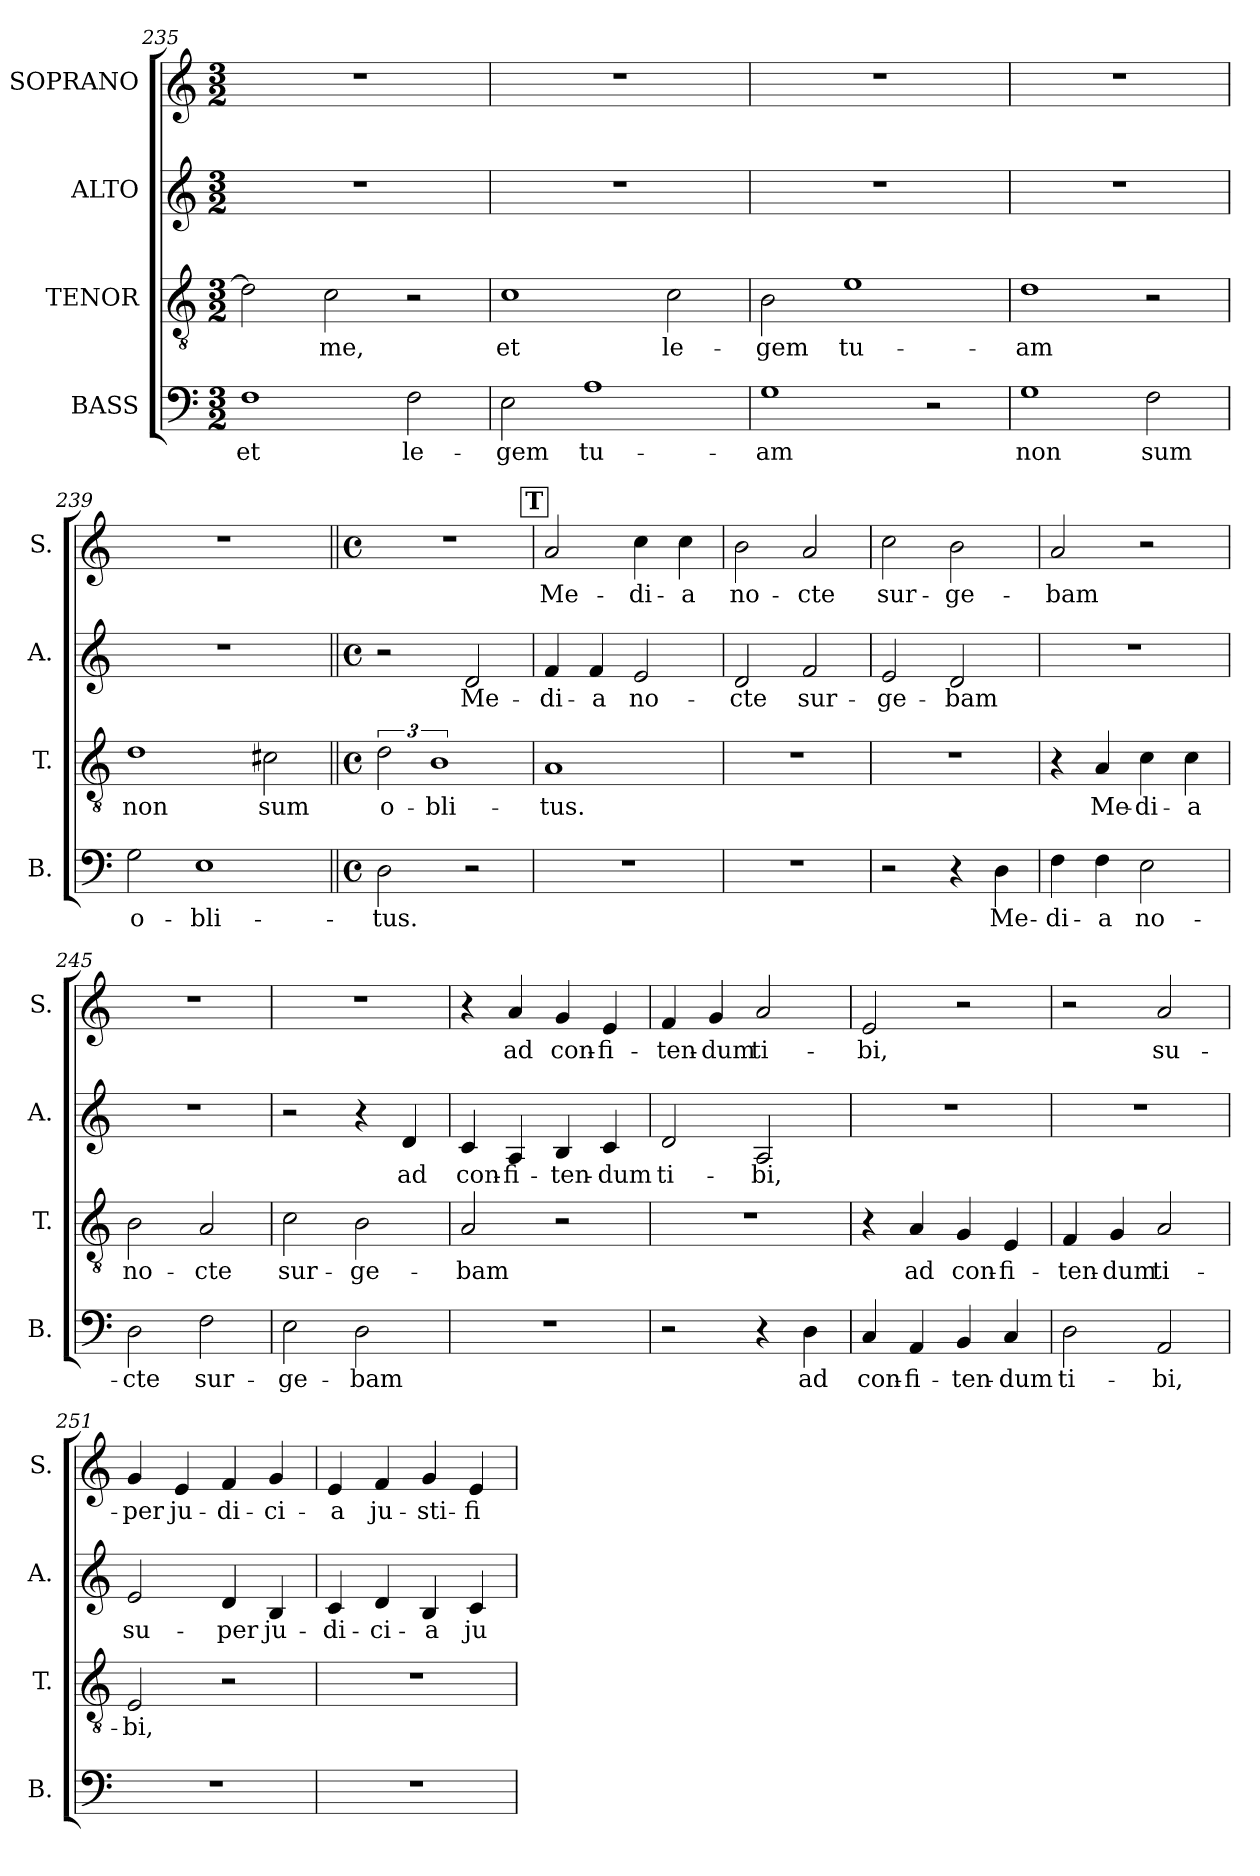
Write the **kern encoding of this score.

**kern	**text	**kern	**text	**kern	**text	**kern	**text
*part4	*part4	*part3	*part3	*part2	*part2	*part1	*part1
*staff4	*staff4	*staff3	*staff3	*staff2	*staff2	*staff1	*staff1
*I"BASS	*	*I"TENOR	*	*I"ALTO	*	*I"SOPRANO	*
*I'B.	*	*I'T.	*	*I'A.	*	*I'S.	*
*clefF4	*	*clefGv2	*	*clefG2	*	*clefG2	*
*	*	*ITrd7c12	*	*	*	*	*
*k[]	*	*k[]	*	*k[]	*	*k[]	*
*C:	*	*C:	*	*C:	*	*C:	*
*M3/2	*	*M3/2	*	*M3/2	*	*M3/2	*
=235	=235	=235	=235	=235	=235	=235	=235
!	!LO:LY:b	!	!	!LO:N:vis=1	!	!LO:N:vis=1	!
1F	et	2D\]	.	1.r	.	1.r	.
!	!	!	!LO:LY:b	!	!	!	!
.	.	2C\	me,	.	.	.	.
!	!LO:LY:b	!	!	!	!	!	!
2F\	le-	2r	.	.	.	.	.
=236	=236	=236	=236	=236	=236	=236	=236
!	!LO:LY:b	!	!LO:LY:b	!LO:N:vis=1	!	!LO:N:vis=1	!
2E\	-gem	1C	et	1.r	.	1.r	.
!	!LO:LY:b	!	!	!	!	!	!
1A	tu-	.	.	.	.	.	.
!	!	!	!LO:LY:b	!	!	!	!
.	.	2C\	le-	.	.	.	.
=237	=237	=237	=237	=237	=237	=237	=237
!	!LO:LY:b	!	!LO:LY:b	!LO:N:vis=1	!	!LO:N:vis=1	!
1G	-am	2BB\	-gem	1.r	.	1.r	.
!	!	!	!LO:LY:b	!	!	!	!
.	.	1E	tu-	.	.	.	.
2r	.	.	.	.	.	.	.
=238	=238	=238	=238	=238	=238	=238	=238
!	!LO:LY:b	!	!LO:LY:b	!LO:N:vis=1	!	!LO:N:vis=1	!
1G	non	1D	-am	1.r	.	1.r	.
!	!LO:LY:b	!	!	!	!	!	!
2F\	sum	2r	.	.	.	.	.
!!LO:LB:g=z
=239	=239	=239	=239	=239	=239	=239	=239
!	!LO:LY:b	!	!LO:LY:b	!LO:N:vis=1	!	!LO:N:vis=1	!
2G\	o-	1D	non	1.r	.	1.r	.
!	!LO:LY:b	!	!	!	!	!	!
1E	-bli-	.	.	.	.	.	.
!	!	!	!LO:LY:b	!	!	!	!
.	.	2C#X\	sum	.	.	.	.
=240||	=240||	=240||	=240||	=240||	=240||	=240||	=240||
*M4/4	*	*M4/4	*	*M4/4	*	*M4/4	*
*met(c)	*	*met(c)	*	*met(c)	*	*met(c)	*
*	*	*	*	*	*	*MM128	*
!	!LO:LY:b	!	!LO:LY:b	!	!	!	!
2D\	-tus.	3D\	o-	2r	.	1r	.
!	!	!	!LO:LY:b	!	!	!	!
.	.	3%2BB	-bli-	.	.	.	.
!	!	!	!	!	!LO:LY:b	!	!
2r	.	.	.	2d/	Me-	.	.
!!LO:REH:place=s1:a:B:fs=18:t=T
=241	=241	=241	=241	=241	=241	=241	=241
!	!	!	!LO:LY:b	!	!LO:LY:b	!	!LO:LY:b
1r	.	1AA	-tus.	4f/	-di-	2a/	Me-
!	!	!	!	!	!LO:LY:b	!	!
.	.	.	.	4f/	-a	.	.
!	!	!	!	!	!LO:LY:b	!	!LO:LY:b
.	.	.	.	2e/	no-	4cc\	-di-
!	!	!	!	!	!	!	!LO:LY:b
.	.	.	.	.	.	4cc\	-a
=242	=242	=242	=242	=242	=242	=242	=242
!	!	!	!	!	!LO:LY:b	!	!LO:LY:b
1r	.	1r	.	2d/	-cte	2b\	no-
!	!	!	!	!	!LO:LY:b	!	!LO:LY:b
.	.	.	.	2f/	sur-	2a/	-cte
=243	=243	=243	=243	=243	=243	=243	=243
!	!	!	!	!	!LO:LY:b	!	!LO:LY:b
2r	.	1r	.	2e/	-ge-	2cc\	sur-
!	!	!	!	!	!LO:LY:b	!	!LO:LY:b
4r	.	.	.	2d/	-bam	2b\	-ge-
!	!LO:LY:b	!	!	!	!	!	!
4D\	Me-	.	.	.	.	.	.
=244	=244	=244	=244	=244	=244	=244	=244
!	!LO:LY:b	!	!	!	!	!	!LO:LY:b
4F\	-di-	4r	.	1r	.	2a/	-bam
!	!LO:LY:b	!	!LO:LY:b	!	!	!	!
4F\	-a	4AA/	Me-	.	.	.	.
!	!LO:LY:b	!	!LO:LY:b	!	!	!	!
2E\	no-	4C\	-di-	.	.	2r	.
!	!	!	!LO:LY:b	!	!	!	!
.	.	4C\	-a	.	.	.	.
=245	=245	=245	=245	=245	=245	=245	=245
!	!LO:LY:b	!	!LO:LY:b	!	!	!	!
2D\	-cte	2BB\	no-	1r	.	1r	.
!	!LO:LY:b	!	!LO:LY:b	!	!	!	!
2F\	sur-	2AA/	-cte	.	.	.	.
=246	=246	=246	=246	=246	=246	=246	=246
!	!LO:LY:b	!	!LO:LY:b	!	!	!	!
2E\	-ge-	2C\	sur-	2r	.	1r	.
!	!LO:LY:b	!	!LO:LY:b	!	!	!	!
2D\	-bam	2BB\	-ge-	4r	.	.	.
!	!	!	!	!	!LO:LY:b	!	!
.	.	.	.	4d/	ad	.	.
!!LO:LB:g=z
=247	=247	=247	=247	=247	=247	=247	=247
!	!	!	!LO:LY:b	!	!LO:LY:b	!	!
1r	.	2AA/	-bam	4c/	con-	4r	.
!	!	!	!	!	!LO:LY:b	!	!LO:LY:b
.	.	.	.	4A/	-fi-	4a/	ad
!	!	!	!	!	!LO:LY:b	!	!LO:LY:b
.	.	2r	.	4B/	-ten-	4g/	con-
!	!	!	!	!	!LO:LY:b	!	!LO:LY:b
.	.	.	.	4c/	-dum	4e/	-fi-
=248	=248	=248	=248	=248	=248	=248	=248
!	!	!	!	!	!LO:LY:b	!	!LO:LY:b
2r	.	1r	.	2d/	ti-	4f/	-ten-
!	!	!	!	!	!	!	!LO:LY:b
.	.	.	.	.	.	4g/	-dum
!	!	!	!	!	!LO:LY:b	!	!LO:LY:b
4r	.	.	.	2A/	-bi,	2a/	ti-
!	!LO:LY:b	!	!	!	!	!	!
4D\	ad	.	.	.	.	.	.
=249	=249	=249	=249	=249	=249	=249	=249
!	!LO:LY:b	!	!	!	!	!	!LO:LY:b
4C/	con-	4r	.	1r	.	2e/	-bi,
!	!LO:LY:b	!	!LO:LY:b	!	!	!	!
4AA/	-fi-	4AA/	ad	.	.	.	.
!	!LO:LY:b	!	!LO:LY:b	!	!	!	!
4BB/	-ten-	4GG/	con-	.	.	2r	.
!	!LO:LY:b	!	!LO:LY:b	!	!	!	!
4C/	-dum	4EE/	-fi-	.	.	.	.
=250	=250	=250	=250	=250	=250	=250	=250
!	!LO:LY:b	!	!LO:LY:b	!	!	!	!
2D\	ti-	4FF/	-ten-	1r	.	2r	.
!	!	!	!LO:LY:b	!	!	!	!
.	.	4GG/	-dum	.	.	.	.
!	!LO:LY:b	!	!LO:LY:b	!	!	!	!LO:LY:b
2AA/	-bi,	2AA/	ti-	.	.	2a/	su-
=251	=251	=251	=251	=251	=251	=251	=251
!	!	!	!LO:LY:b	!	!LO:LY:b	!	!LO:LY:b
1r	.	2EE/	-bi,	2e/	su-	4g/	-per
!	!	!	!	!	!	!	!LO:LY:b
.	.	.	.	.	.	4e/	ju-
!	!	!	!	!	!LO:LY:b	!	!LO:LY:b
.	.	2r	.	4d/	-per	4f/	-di-
!	!	!	!	!	!LO:LY:b	!	!LO:LY:b
.	.	.	.	4B/	ju-	4g/	-ci-
=252	=252	=252	=252	=252	=252	=252	=252
!	!	!	!	!	!LO:LY:b	!	!LO:LY:b
1r	.	1r	.	4c/	-di-	4e/	-a
!	!	!	!	!	!LO:LY:b	!	!LO:LY:b
.	.	.	.	4d/	-ci-	4f/	ju-
!	!	!	!	!	!LO:LY:b	!	!LO:LY:b
.	.	.	.	4B/	-a	4g/	-sti-
!	!	!	!	!	!LO:LY:b	!	!LO:LY:b
.	.	.	.	4c/	ju-	4e/	-fi-
=	=	=	=	=	=	=	=
*-	*-	*-	*-	*-	*-	*-	*-
